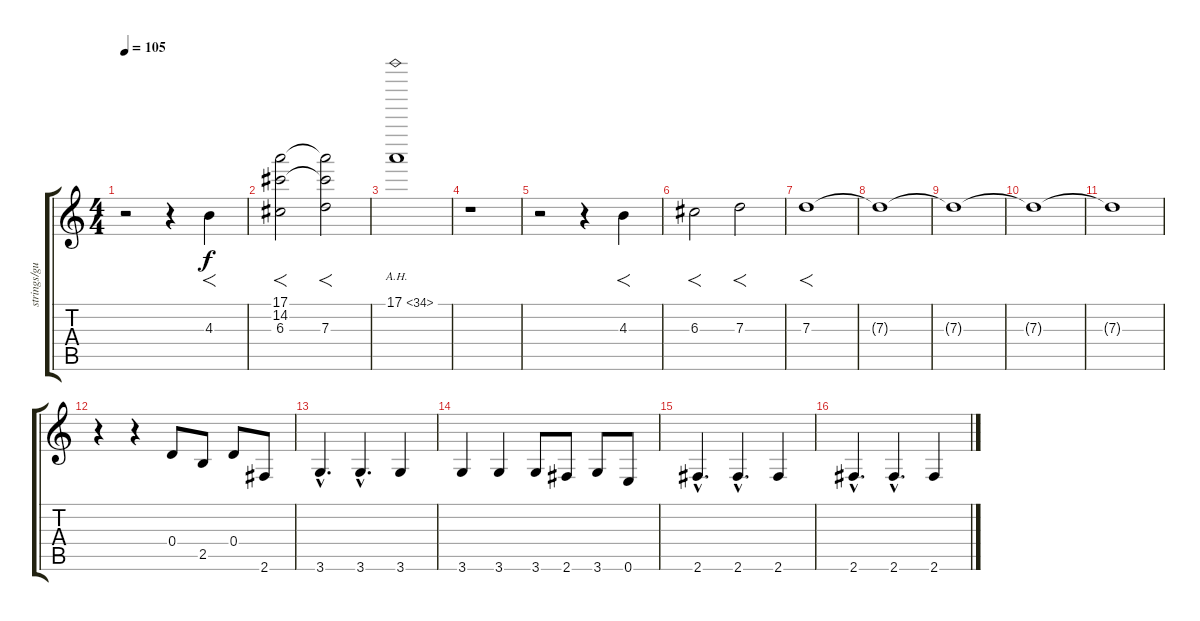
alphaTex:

\track ("strings/guitar" "strings/gu") {instrument distortionguitar}
\staff {score tabs}
\tuning (E4 B3 G3 D3 A2 E2) {hide}
\ts (4 4)
\tempo 105
\clef g2
\ks c
r.2{dy f} r.4 4.3.4{f} |
(17.1 14.2 6.3).2{f} (17.1{t} 14.2{t} 7.3).2{f} |
17.1{ah 17}.1 |
r.1 |
r.2 r.4 4.3.4{f} |
6.3.2{f} 7.3.2{f} |
7.3.1{f} |
7.3{t}.1 |
7.3{t}.1 |
7.3{t}.1 |
7.3{t}.1 |
r.4 r.4 0.4.8 2.5.8 0.4.8 2.6.8 |
3.6{hac}.4{d} 3.6{hac}.4{d} 3.6.4 |
3.6.4 3.6.4 3.6.8 2.6.8 3.6.8 0.6.8 |
2.6{hac}.4{d} 2.6{hac}.4{d} 2.6.4 |
2.6{hac}.4{d} 2.6{hac}.4{d} 2.6.4
